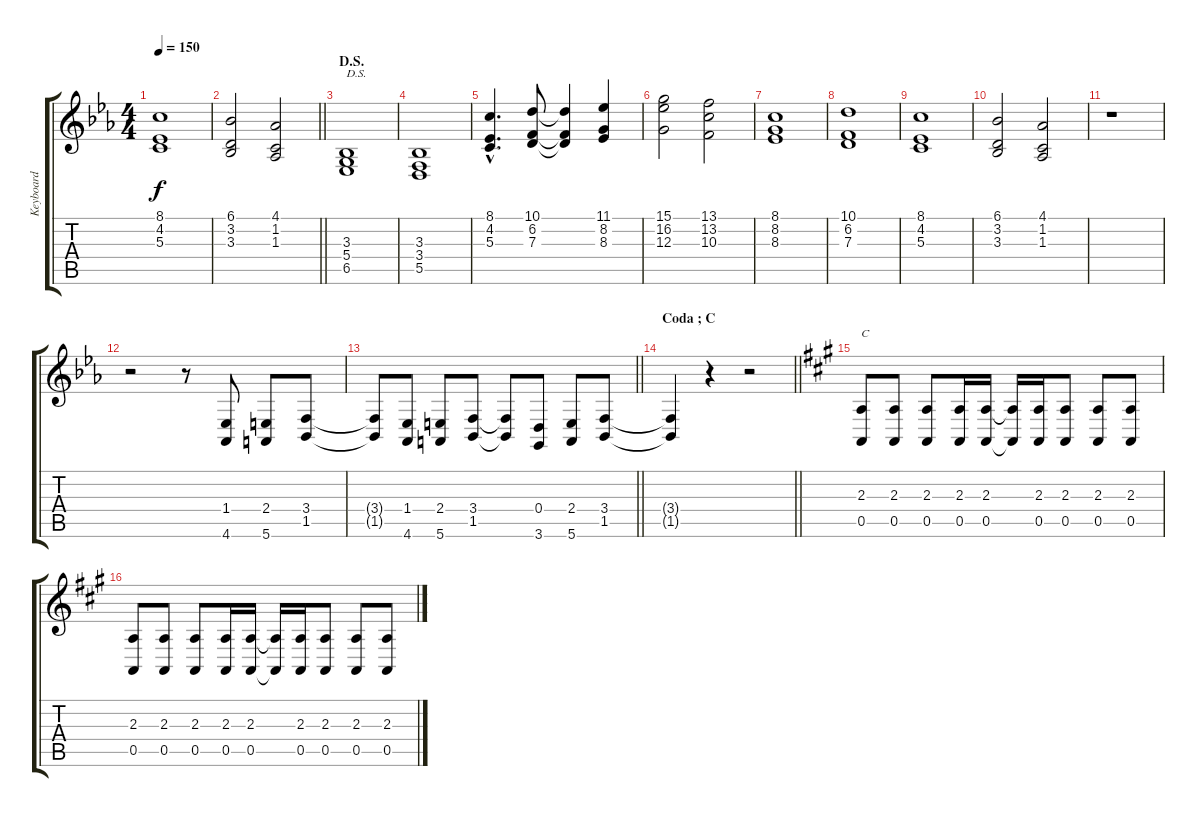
\track ("Keyboard" "Keyboard") {instrument synthstrings1}
\staff {score tabs}
\tuning (E4 B3 G3 D3 A2 E2) {hide}
\ts (4 4)
\tempo 150
\clef g2
\ks eb
(8.1 4.2 5.3).1{dy f} |
\barLineRight lightlight
(6.1 3.2 3.3).2 (4.1 1.2 1.3).2 |
\section ("" "D.S.")
(3.3 5.4 6.5).1{txt "D.S."} |
(3.3 3.4 5.5).1 |
(8.1{hac} 4.2{hac} 5.3{hac}).4{d} (10.1 6.2 7.3).8 (10.1{t} 6.2{t} 7.3{t}).4 (11.1 8.2 8.3).4 |
(15.1 16.2 12.3).2 (13.1 13.2 10.3).2 |
(8.1 8.2 8.3).1 |
(10.1 6.2 7.3).1 |
(8.1 4.2 5.3).1 |
(6.1 3.2 3.3).2 (4.1 1.2 1.3).2 |
r.1 |
r.2{instrument synthstrings1} r.8 (1.4 4.6).8 (2.4 5.6).8 (3.4 1.5).8 |
\barLineRight lightlight
(3.4{t} 1.5{t}).8 (1.4 4.6).8 (2.4 5.6).8 (3.4 1.5).8 (3.4{t} 1.5{t}).8 (0.4 3.6).8 (2.4 5.6).8 (3.4 1.5).8 |
\section ("" "Coda ; C")
\barLineRight lightlight
(3.4{t} 1.5{t}).4 r.4 r.2 |
\ks a
(2.3 0.5).8{txt "C"} (2.3 0.5).8 (2.3 0.5).8 (2.3 0.5).16 (2.3 0.5).16 (2.3{t} 0.5{t}).16 (2.3 0.5).16 (2.3 0.5).8 (2.3 0.5).8 (2.3 0.5).8 |
(2.3 0.5).8 (2.3 0.5).8 (2.3 0.5).8 (2.3 0.5).16 (2.3 0.5).16 (2.3{t} 0.5{t}).16 (2.3 0.5).16 (2.3 0.5).8 (2.3 0.5).8 (2.3 0.5).8
